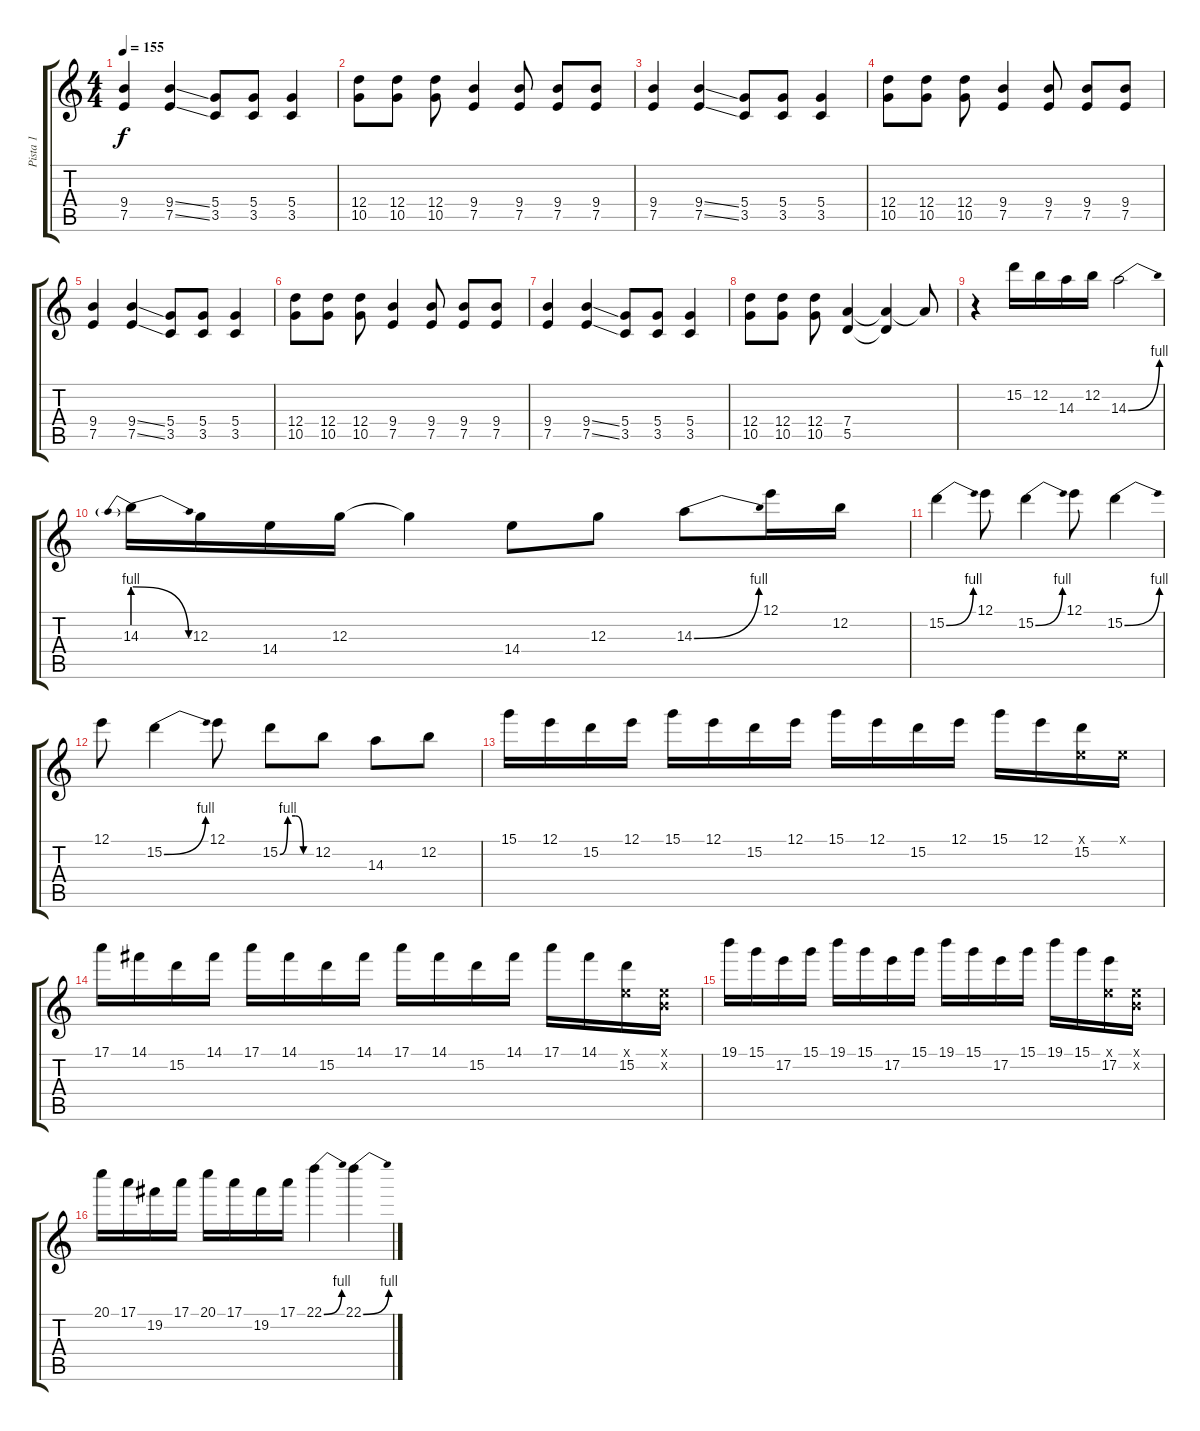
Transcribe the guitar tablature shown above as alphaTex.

\track ("Pista 1" "Pista 1") {instrument distortionguitar}
\staff {score tabs}
\tuning (E4 B3 G3 D3 A2 E2) {hide}
\ts (4 4)
\tempo 155
\clef g2
\ks c
(9.4 7.5).4{dy f} (9.4{ss} 7.5{ss}).4 (5.4 3.5).8 (5.4 3.5).8 (5.4 3.5).4 |
(12.4 10.5).8 (12.4 10.5).8 (12.4 10.5).8 (9.4 7.5).4 (9.4 7.5).8 (9.4 7.5).8 (9.4 7.5).8 |
(9.4 7.5).4 (9.4{ss} 7.5{ss}).4 (5.4 3.5).8 (5.4 3.5).8 (5.4 3.5).4 |
(12.4 10.5).8 (12.4 10.5).8 (12.4 10.5).8 (9.4 7.5).4 (9.4 7.5).8 (9.4 7.5).8 (9.4 7.5).8 |
(9.4 7.5).4 (9.4{ss} 7.5{ss}).4 (5.4 3.5).8 (5.4 3.5).8 (5.4 3.5).4 |
(12.4 10.5).8 (12.4 10.5).8 (12.4 10.5).8 (9.4 7.5).4 (9.4 7.5).8 (9.4 7.5).8 (9.4 7.5).8 |
(9.4 7.5).4 (9.4{ss} 7.5{ss}).4 (5.4 3.5).8 (5.4 3.5).8 (5.4 3.5).4 |
(12.4 10.5).8 (12.4 10.5).8 (12.4 10.5).8 (7.4 5.5).4 (7.4{t} 5.5{t}).4 7.4{t}.8 |
r.4 15.2.16 12.2.16 14.3.16 12.2.16 14.3{be (bend 0 0 60 4)}.2 |
14.3{be (prebendrelease 0 4 60 0)}.16 12.3.16 14.4.16 12.3.16 12.3{t}.4 14.4.8 12.3.8 14.3{be (bend 0 0 60 4)}.8 12.1.16 12.2.16 |
15.2{be (bend 0 0 60 4)}.4 12.1.8 15.2{be (bend 0 0 60 4)}.4 12.1.8 15.2{be (bend 0 0 60 4)}.4 |
12.1.8 15.2{be (bend 0 0 60 4)}.4 12.1.8 15.2{be (custom 0 0 15 4 30 4 45 0 60 0)}.8 12.2.8 14.3.8 12.2.8 |
15.1.16 12.1.16 15.2.16 12.1.16 15.1.16 12.1.16 15.2.16 12.1.16 15.1.16 12.1.16 15.2.16 12.1.16 15.1.16 12.1.16 (0.1{x} 15.2).16 0.1{x}.16 |
17.1.16 14.1.16 15.2.16 14.1.16 17.1.16 14.1.16 15.2.16 14.1.16 17.1.16 14.1.16 15.2.16 14.1.16 17.1.16 14.1.16 (0.1{x} 15.2).16 (0.1{x} 0.2{x}).16 |
19.1.16 15.1.16 17.2.16 15.1.16 19.1.16 15.1.16 17.2.16 15.1.16 19.1.16 15.1.16 17.2.16 15.1.16 19.1.16 15.1.16 (0.1{x} 17.2).16 (0.1{x} 0.2{x}).16 |
20.1.16 17.1.16 19.2.16 17.1.16 20.1.16 17.1.16 19.2.16 17.1.16 22.1{be (bend 0 0 60 4)}.4 22.1{be (bend 0 0 60 4)}.4
